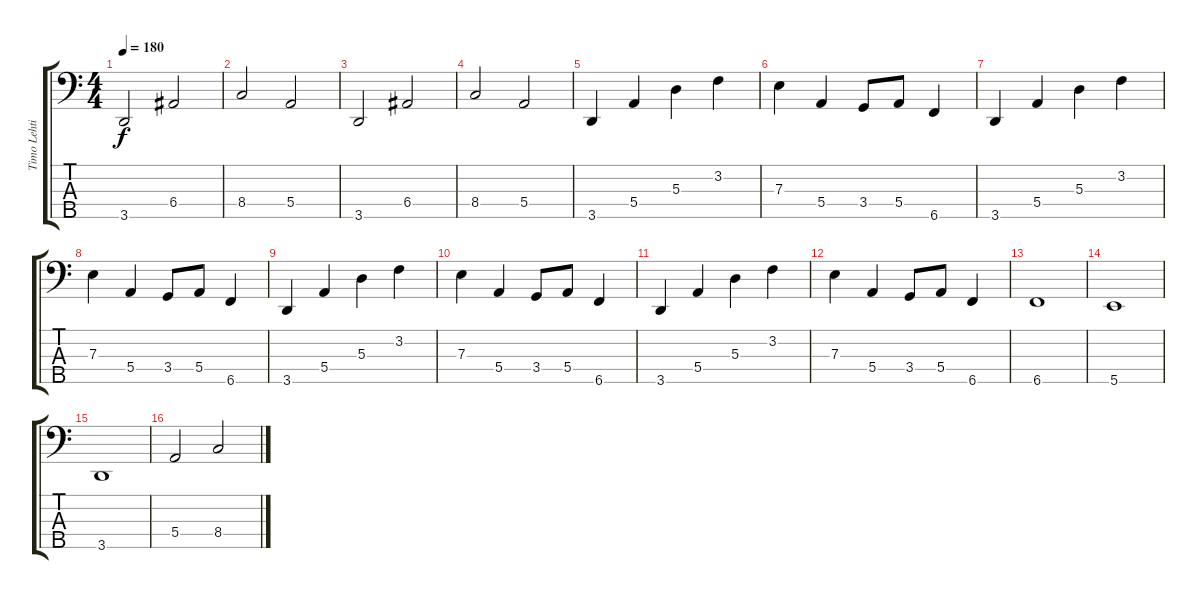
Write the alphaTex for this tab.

\track ("Timo Lehtinen - Bass" "Timo Lehti") {instrument electricbassfinger}
\staff {score tabs}
\tuning (G2 D2 A1 E1 B0) {hide}
\ts (4 4)
\tempo 180
\clef f4
\ks c
3.5.2{dy f} 6.4.2 |
8.4.2 5.4.2 |
3.5.2 6.4.2 |
8.4.2 5.4.2 |
\section ("" "")
3.5.4 5.4.4 5.3.4 3.2.4 |
7.3.4 5.4.4 3.4.8 5.4.8 6.5.4 |
3.5.4 5.4.4 5.3.4 3.2.4 |
7.3.4 5.4.4 3.4.8 5.4.8 6.5.4 |
3.5.4 5.4.4 5.3.4 3.2.4 |
7.3.4 5.4.4 3.4.8 5.4.8 6.5.4 |
3.5.4 5.4.4 5.3.4 3.2.4 |
7.3.4 5.4.4 3.4.8 5.4.8 6.5.4 |
6.5.1 |
5.5.1 |
3.5.1 |
5.4.2 8.4.2
